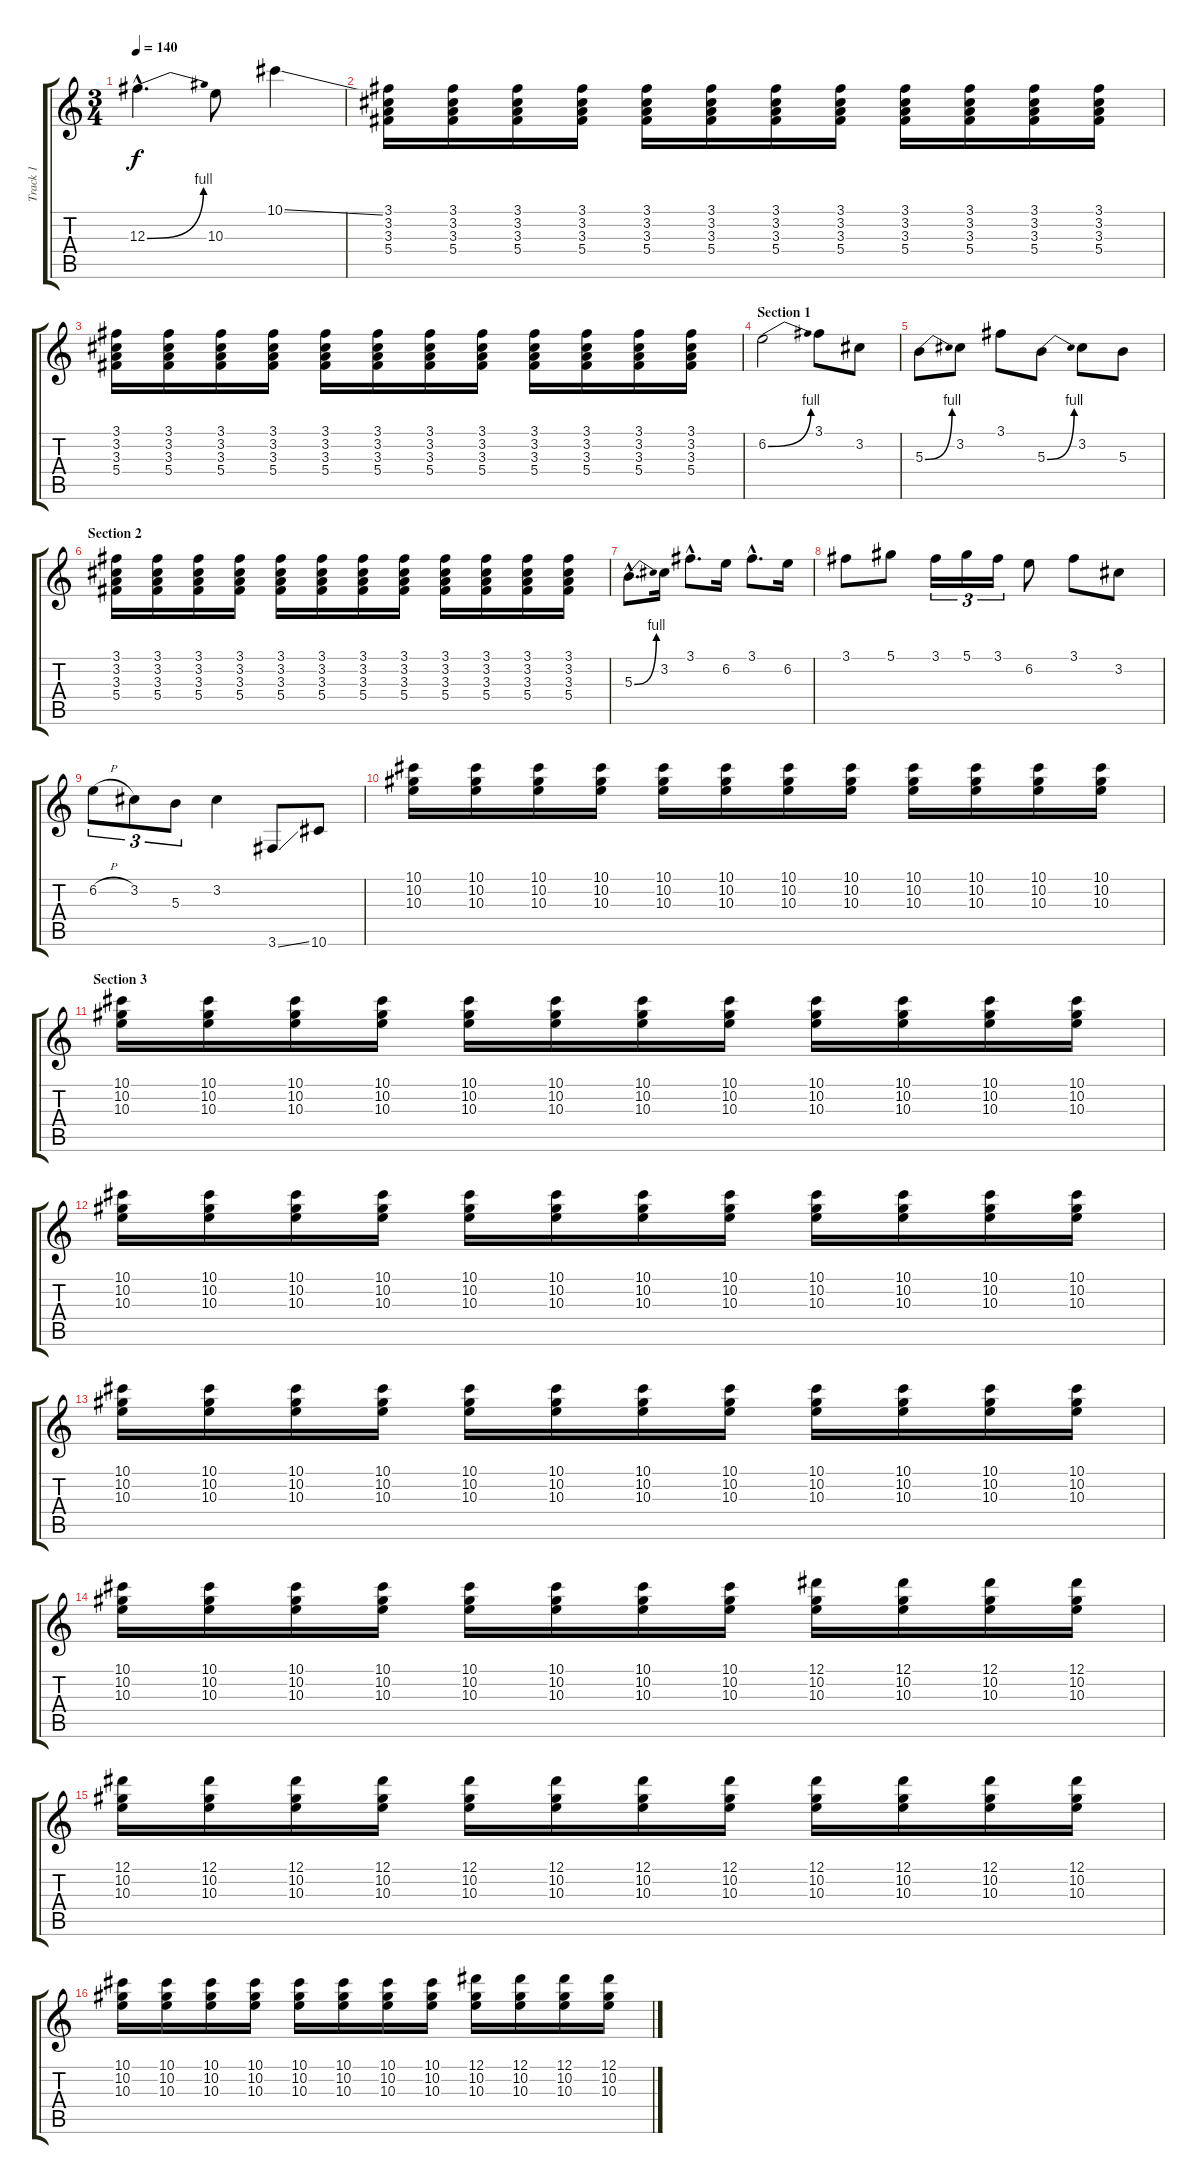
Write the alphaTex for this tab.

\track ("Track 1" "Track 1") {instrument acousticguitarnylon}
\staff {score tabs}
\tuning (Eb4 Bb3 Gb3 Db3 Ab2 Eb2) {hide}
\ts (3 4)
\tempo 140
\clef g2
\ks c
12.3{be (bend 0 0 60 4) hac}.4{d dy f} 10.3.8 10.1{ss}.4 |
(3.1 3.2 3.3 5.4).16 (3.1 3.2 3.3 5.4).16 (3.1 3.2 3.3 5.4).16 (3.1 3.2 3.3 5.4).16 (3.1 3.2 3.3 5.4).16 (3.1 3.2 3.3 5.4).16 (3.1 3.2 3.3 5.4).16 (3.1 3.2 3.3 5.4).16 (3.1 3.2 3.3 5.4).16 (3.1 3.2 3.3 5.4).16 (3.1 3.2 3.3 5.4).16 (3.1 3.2 3.3 5.4).16 |
(3.1 3.2 3.3 5.4).16 (3.1 3.2 3.3 5.4).16 (3.1 3.2 3.3 5.4).16 (3.1 3.2 3.3 5.4).16 (3.1 3.2 3.3 5.4).16 (3.1 3.2 3.3 5.4).16 (3.1 3.2 3.3 5.4).16 (3.1 3.2 3.3 5.4).16 (3.1 3.2 3.3 5.4).16 (3.1 3.2 3.3 5.4).16 (3.1 3.2 3.3 5.4).16 (3.1 3.2 3.3 5.4).16 |
\section ("" "Section 1")
6.2{be (bend 0 0 60 4)}.2 3.1.8 3.2.8 |
5.3{be (bend 0 0 60 4)}.8 3.2.8 3.1.8 5.3{be (bend 0 0 60 4)}.8 3.2.8 5.3.8 |
\section ("" "Section 2")
(3.1 3.2 3.3 5.4).16 (3.1 3.2 3.3 5.4).16 (3.1 3.2 3.3 5.4).16 (3.1 3.2 3.3 5.4).16 (3.1 3.2 3.3 5.4).16 (3.1 3.2 3.3 5.4).16 (3.1 3.2 3.3 5.4).16 (3.1 3.2 3.3 5.4).16 (3.1 3.2 3.3 5.4).16 (3.1 3.2 3.3 5.4).16 (3.1 3.2 3.3 5.4).16 (3.1 3.2 3.3 5.4).16 |
5.3{be (bend 0 0 60 4) hac}.8{d} 3.2.16 3.1{hac}.8{d} 6.2.16 3.1{hac}.8{d} 6.2.16 |
3.1.8 5.1.8 3.1.16{tu (3 2)} 5.1.16{tu (3 2)} 3.1.16{tu (3 2)} 6.2.8 3.1.8 3.2.8 |
6.2{h}.8{tu (3 2)} 3.2.8{tu (3 2)} 5.3.8{tu (3 2)} 3.2.4 3.6{ss}.8 10.6.8 |
(10.1 10.2 10.3).16 (10.1 10.2 10.3).16 (10.1 10.2 10.3).16 (10.1 10.2 10.3).16 (10.1 10.2 10.3).16 (10.1 10.2 10.3).16 (10.1 10.2 10.3).16 (10.1 10.2 10.3).16 (10.1 10.2 10.3).16 (10.1 10.2 10.3).16 (10.1 10.2 10.3).16 (10.1 10.2 10.3).16 |
\section ("" "Section 3")
(10.1 10.2 10.3).16 (10.1 10.2 10.3).16 (10.1 10.2 10.3).16 (10.1 10.2 10.3).16 (10.1 10.2 10.3).16 (10.1 10.2 10.3).16 (10.1 10.2 10.3).16 (10.1 10.2 10.3).16 (10.1 10.2 10.3).16 (10.1 10.2 10.3).16 (10.1 10.2 10.3).16 (10.1 10.2 10.3).16 |
(10.1 10.2 10.3).16 (10.1 10.2 10.3).16 (10.1 10.2 10.3).16 (10.1 10.2 10.3).16 (10.1 10.2 10.3).16 (10.1 10.2 10.3).16 (10.1 10.2 10.3).16 (10.1 10.2 10.3).16 (10.1 10.2 10.3).16 (10.1 10.2 10.3).16 (10.1 10.2 10.3).16 (10.1 10.2 10.3).16 |
(10.1 10.2 10.3).16 (10.1 10.2 10.3).16 (10.1 10.2 10.3).16 (10.1 10.2 10.3).16 (10.1 10.2 10.3).16 (10.1 10.2 10.3).16 (10.1 10.2 10.3).16 (10.1 10.2 10.3).16 (10.1 10.2 10.3).16 (10.1 10.2 10.3).16 (10.1 10.2 10.3).16 (10.1 10.2 10.3).16 |
(10.1 10.2 10.3).16 (10.1 10.2 10.3).16 (10.1 10.2 10.3).16 (10.1 10.2 10.3).16 (10.1 10.2 10.3).16 (10.1 10.2 10.3).16 (10.1 10.2 10.3).16 (10.1 10.2 10.3).16 (12.1 10.2 10.3).16 (12.1 10.2 10.3).16 (12.1 10.2 10.3).16 (12.1 10.2 10.3).16 |
(12.1 10.2 10.3).16 (12.1 10.2 10.3).16 (12.1 10.2 10.3).16 (12.1 10.2 10.3).16 (12.1 10.2 10.3).16 (12.1 10.2 10.3).16 (12.1 10.2 10.3).16 (12.1 10.2 10.3).16 (12.1 10.2 10.3).16 (12.1 10.2 10.3).16 (12.1 10.2 10.3).16 (12.1 10.2 10.3).16 |
(10.1 10.2 10.3).16 (10.1 10.2 10.3).16 (10.1 10.2 10.3).16 (10.1 10.2 10.3).16 (10.1 10.2 10.3).16 (10.1 10.2 10.3).16 (10.1 10.2 10.3).16 (10.1 10.2 10.3).16 (12.1 10.2 10.3).16 (12.1 10.2 10.3).16 (12.1 10.2 10.3).16 (12.1 10.2 10.3).16
